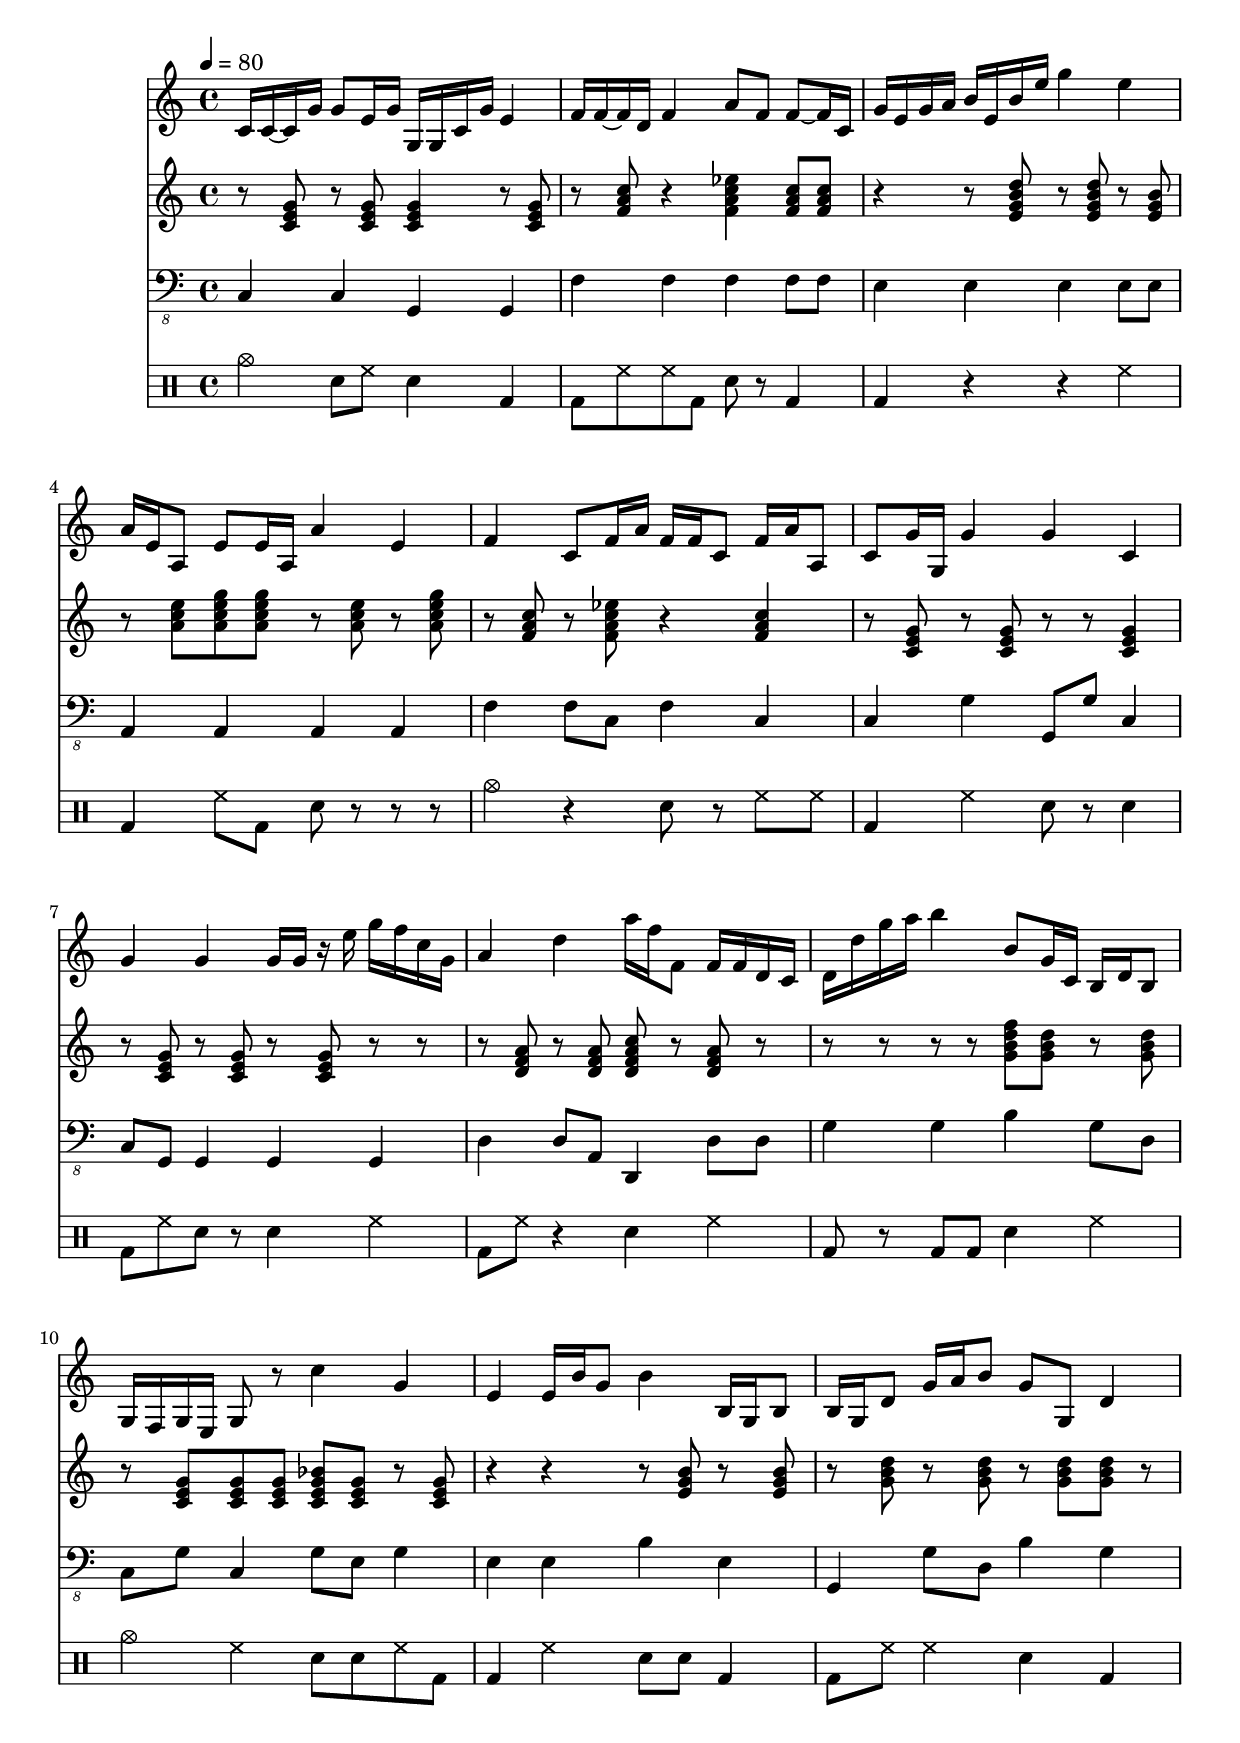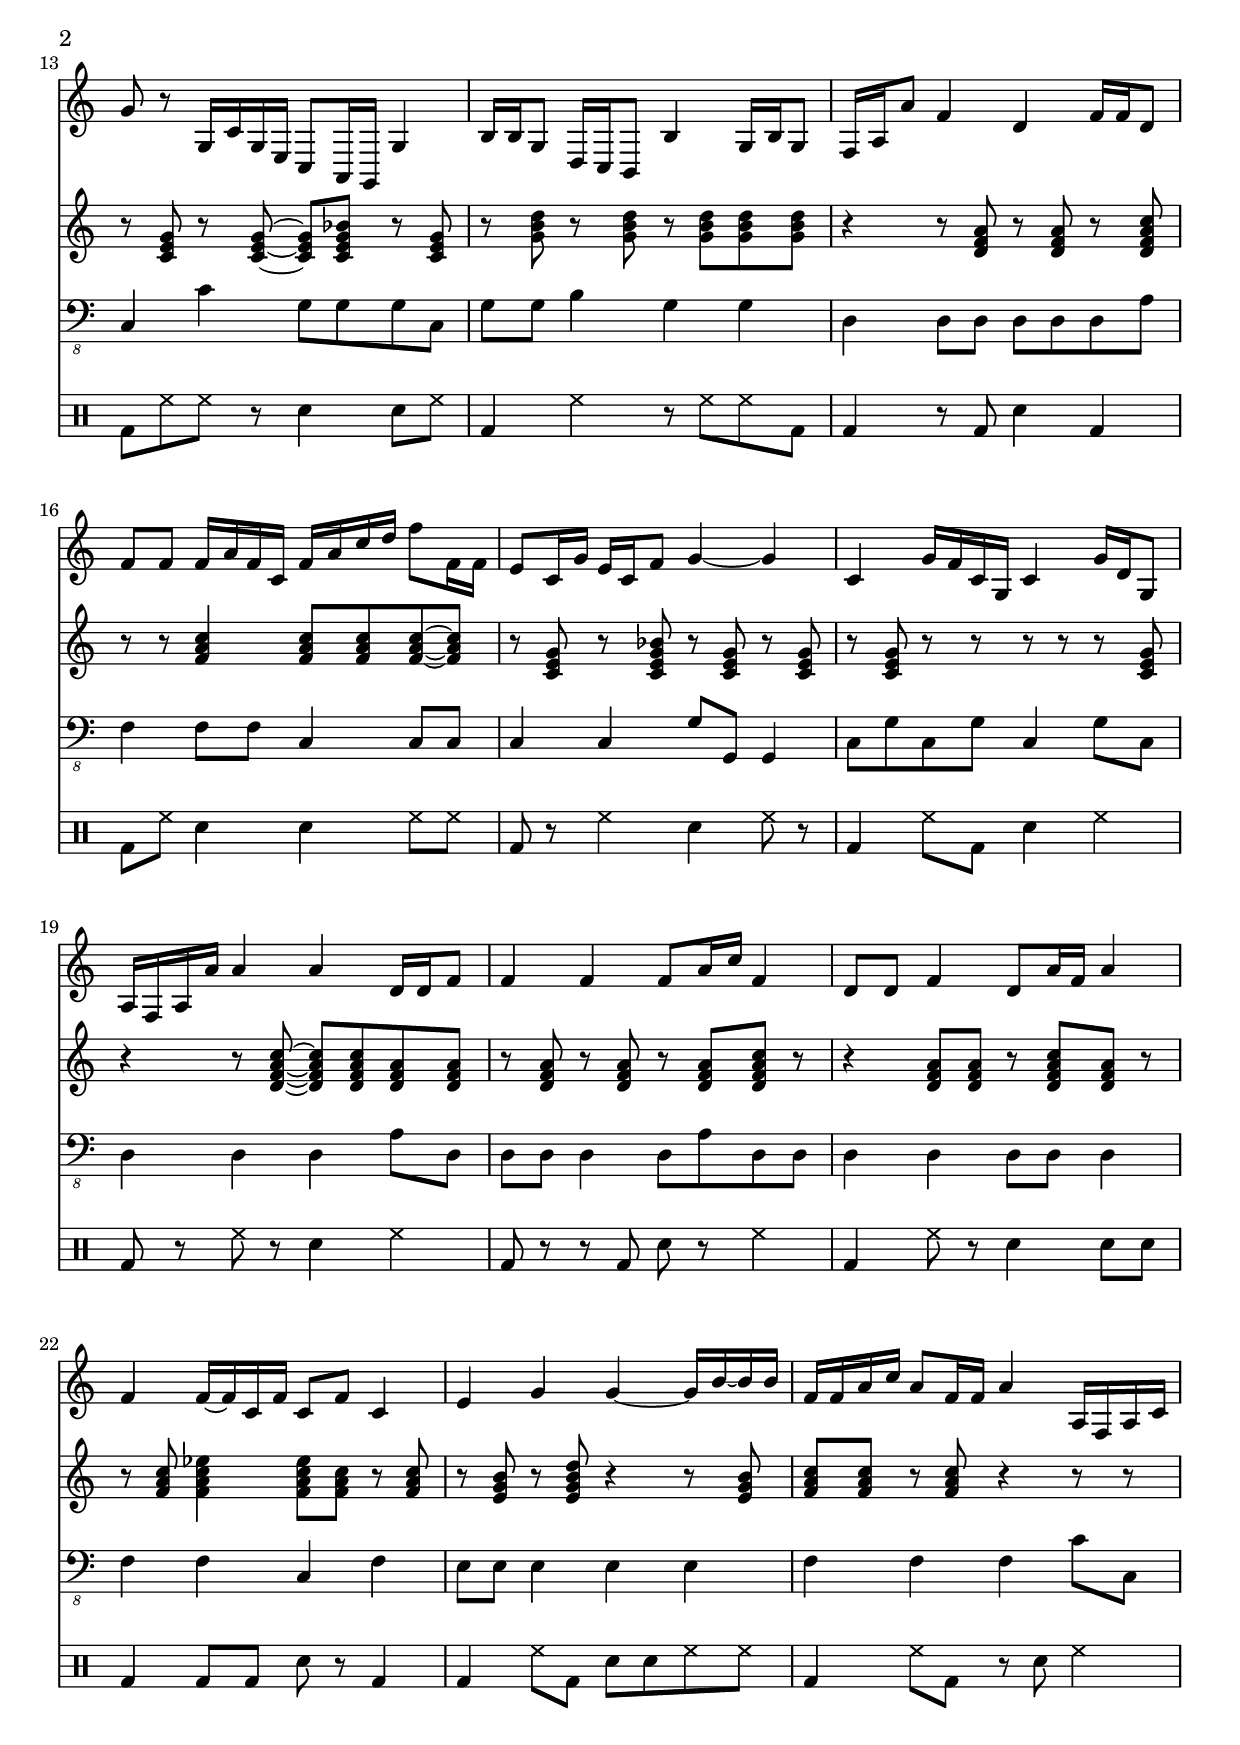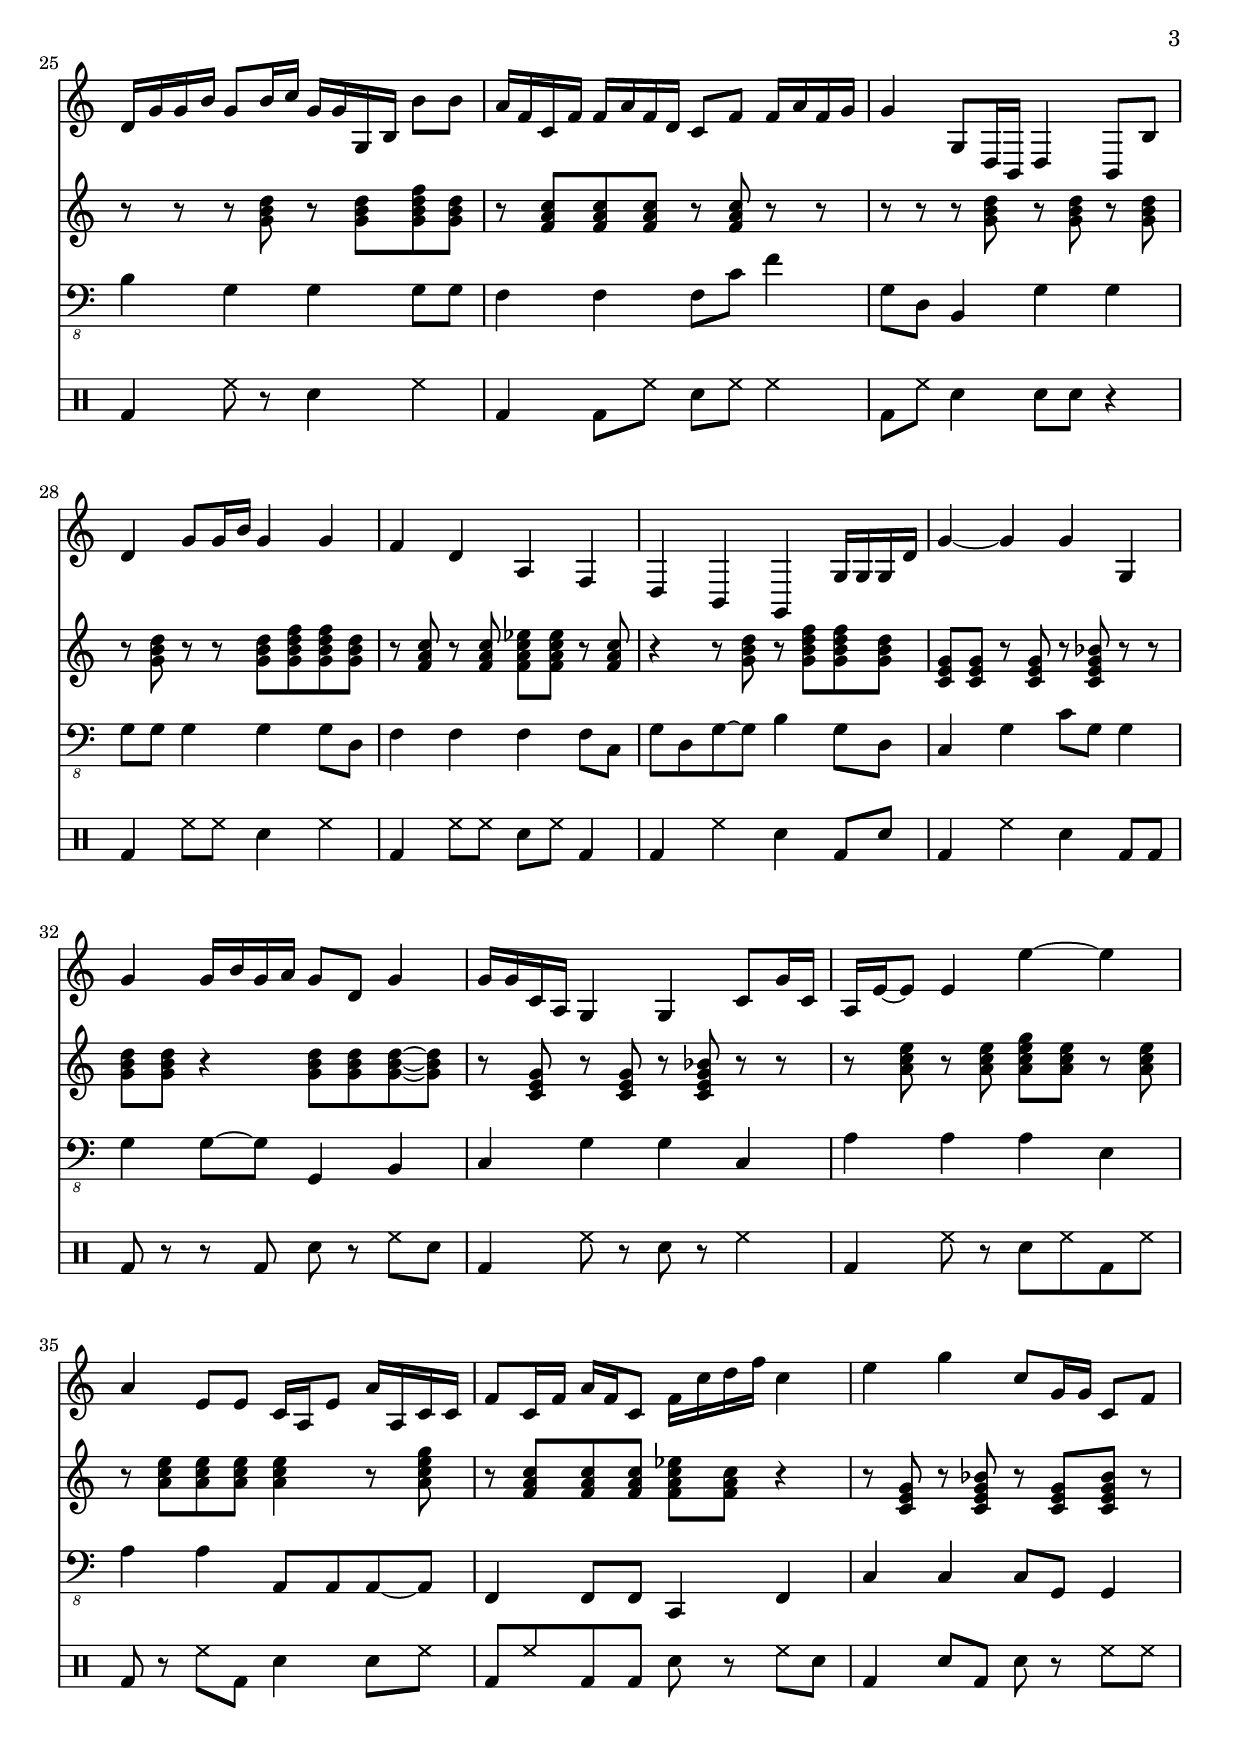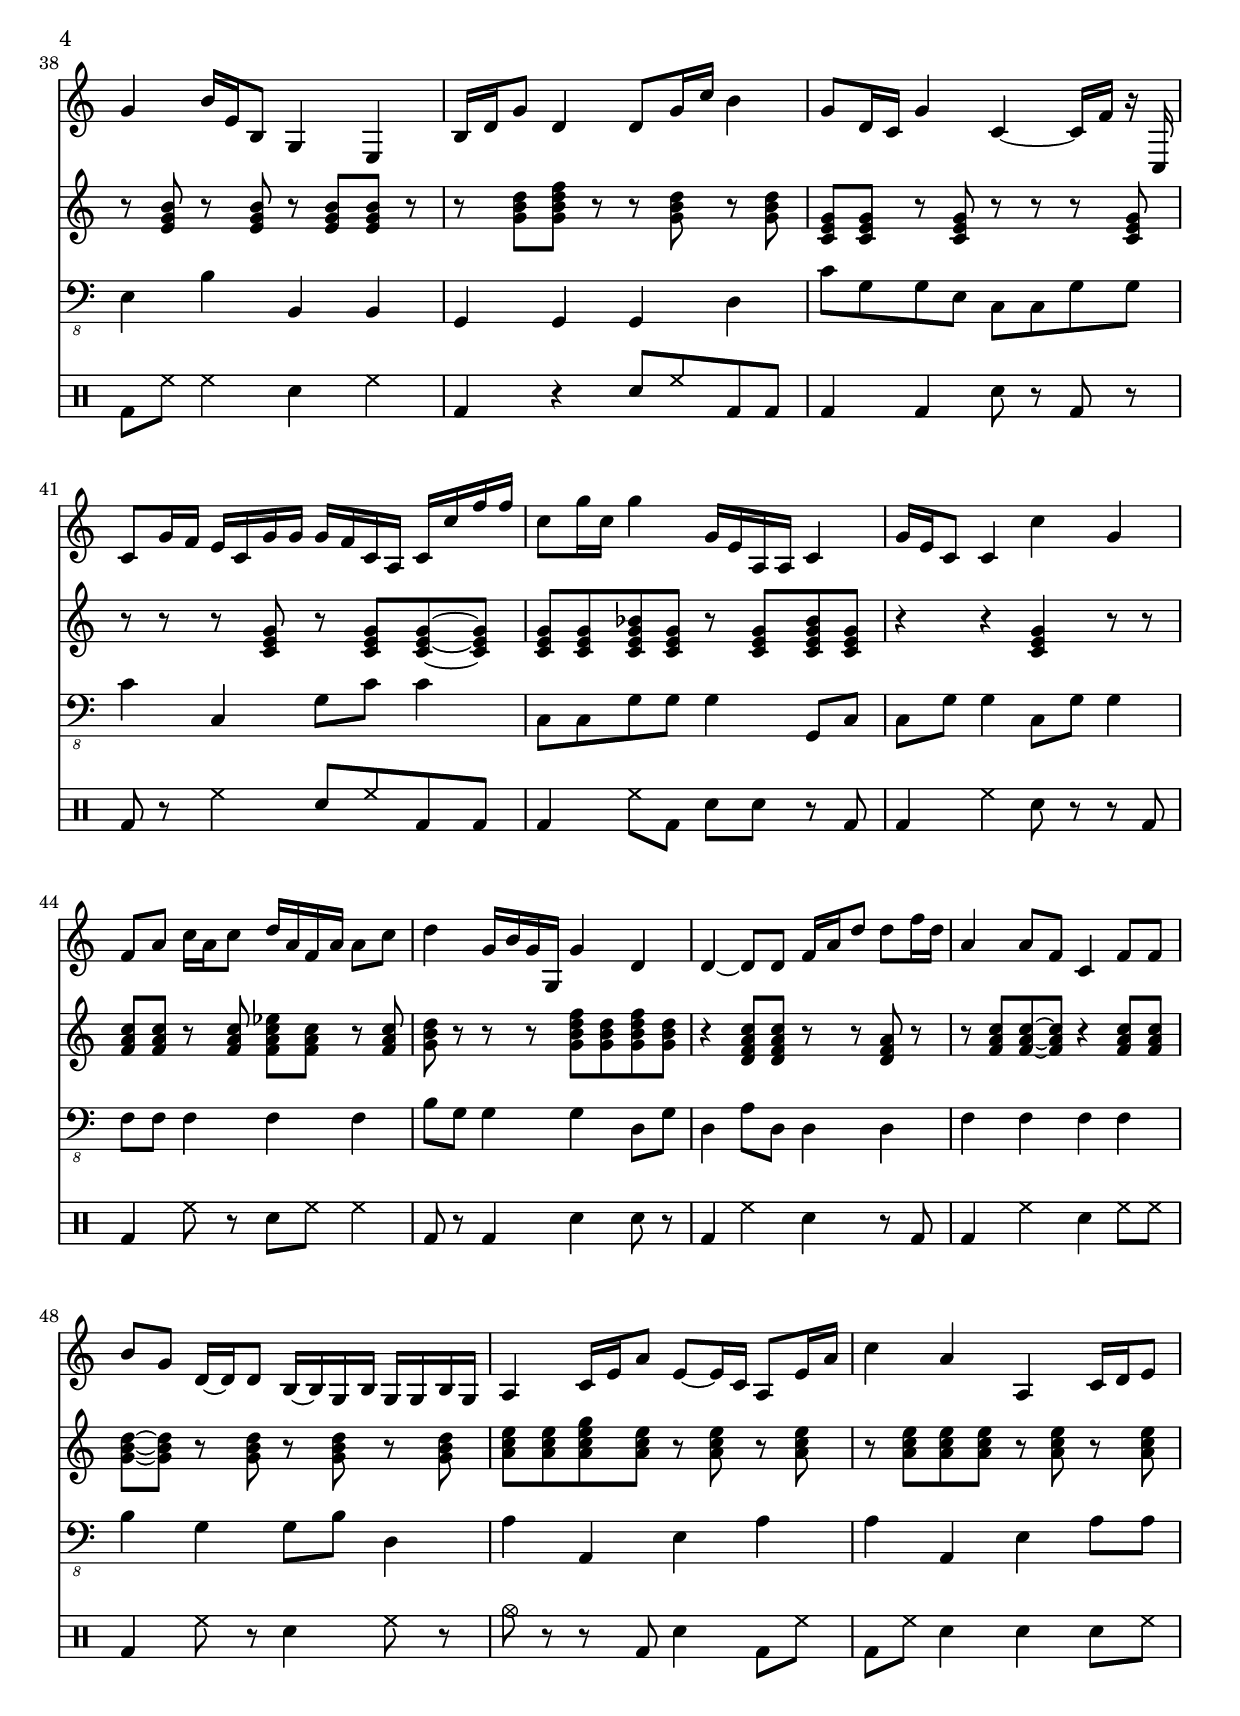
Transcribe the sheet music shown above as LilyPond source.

\version "2.12.1"
Melody = {
  \tempo 4=80
  \clef treble
  \repeat unfold 1 {
\time 4/4
    c'16 c'16 ~ c'16 g'16 g'8 e'16 g'16 g16 g16 c'16 g'16 e'4  |
    f'16 f'16 ~ f'16 d'16 f'4 a'8 f'8 f'8 ~ f'16 c'16  |
    g'16 e'16 g'16 a'16 b'16 e'16 b'16 e''16 g''4 e''4  |
    a'16 e'16 a8 e'8 e'16 a16 a'4 e'4  |
    f'4 c'8 f'16 a'16 f'16 f'16 c'8 f'16 a'16 a8  |
    c'8 g'16 ~ g16 g'4 g'4 c'4  |
    g'4 g'4 g'16 g'16 r16 e''16 g''16 f''16 c''16 g'16  |
    a'4 d''4 a''16 f''16 f'8 f'16 f'16 d'16 c'16  |
    d'16 d''16 g''16 a''16 b''4 b'8 g'16 c'16 b16 d'16 b8  |
    g16 f16 g16 e16 g8 r8 c''4 g'4  |
    e'4 e'16 b'16 g'8 b'4 b16 g16 b8  |
    b16 g16 d'8 g'16 a'16 b'8 g'8 g8 d'4  |
    g'8 r8 g16 c'16 g16 e16 c8 a,16 g,16 g4  |
    b16 b16 g8 d16 c16 b,8 ~ b4 g16 b16 g8  |
    f16 a16 a'8 f'4 d'4 f'16 f'16 d'8  |
    f'8 f'8 f'16 a'16 f'16 c'16 f'16 a'16 c''16 d''16 f''8 f'16 f'16  |
    e'8 c'16 g'16 e'16 c'16 f'8 g'4 ~ g'4  |
    c'4 g'16 f'16 c'16 g16 c'4 g'16 d'16 g8  |
    a16 f16 a16 a'16 a'4 a'4 d'16 d'16 f'8  |
    f'4 f'4 f'8 a'16 c''16 f'4  |
    d'8 d'8 f'4 d'8 a'16 f'16 a'4  |
    f'4 f'16 ~ f'16 c'16 f'16 c'8 f'8 c'4  |
    e'4 g'4 g'4 ~ g'16 b'16 ~ b'16 b'16  |
    f'16 f'16 a'16 c''16 a'8 f'16 f'16 a'4 a16 f16 a16 c'16  |
    d'16 g'16 g'16 b'16 g'8 b'16 c''16 g'16 g'16 ~ g16 b16 b'8 b'8  |
    a'16 f'16 c'16 f'16 f'16 a'16 f'16 d'16 c'8 f'8 f'16 a'16 f'16 g'16  |
    g'4 g8 d16 b,16 d4 b,8 b8  |
    d'4 g'8 g'16 b'16 g'4 g'4  |
    f'4 d'4 a4 f4  |
    d4 b,4 g,4 g16 g16 g16 d'16  |
    g'4 ~ g'4 g'4 g4  |
    g'4 g'16 b'16 g'16 a'16 g'8 d'8 g'4  |
    g'16 g'16 c'16 a16 g4 g4 c'8 g'16 c'16  |
    a16 e'16 ~ e'8 e'4 e''4 ~ e''4  |
    a'4 e'8 e'8 c'16 a16 e'8 a'16 a16 c'16 c'16  |
    f'8 c'16 f'16 a'16 f'16 c'8 f'16 c''16 d''16 f''16 c''4  |
    e''4 g''4 c''8 g'16 g'16 c'8 f'8  |
    g'4 b'16 e'16 b8 g4 e4  |
    b16 d'16 g'8 d'4 d'8 g'16 c''16 b'4  |
    g'8 d'16 c'16 g'4 c'4 ~ c'16 f'16 r16 c16  |
    c'8 g'16 f'16 e'16 c'16 g'16 g'16 g'16 f'16 c'16 a16 c'16 c''16 f''16 f''16  |
    c''8 g''16 c''16 g''4 g'16 e'16 a16 a16 c'4  |
    g'16 e'16 c'8 c'4 c''4 g'4  |
    f'8 a'8 c''16 a'16 c''8 d''16 a'16 f'16 a'16 a'8 c''8  |
    d''4 g'16 b'16 g'16 g16 g'4 d'4  |
    d'4 ~ d'8 d'8 f'16 a'16 d''8 d''8 f''16 d''16  |
    a'4 a'8 f'8 c'4 f'8 f'8  |
    b'8 g'8 d'16 ~ d'16 d'8 b16 ~ b16 g16 b16 g16 g16 b16 g16  |
    a4 c'16 e'16 a'8 e'8 ~ e'16 c'16 a8 e'16 a'16  |
    c''4 a'4 a4 c'16 d'16 e'8  |
  }
}
Chords = \chordmode {
  \clef treble
  \repeat unfold 1 {
\time 4/4
    r8 c8 r8 c8 c4 r8 c8  |
    r8 f8 r4 f4:7 f8 f8  |
    r4 r8 e8:m7 r8 e8:m7 r8 e8:m  |
    r8 a8:m a8:m7 a8:m7 r8 a8:m r8 a8:m7  |
    r8 f8 r8 f8:7 r4 f4  |
    r8 c8 r8 c8 r8 r8 c4  |
    r8 c8 r8 c8 r8 c8 r8 r8  |
    r8 d8:m r8 d8:m d8:m7 r8 d8:m r8  |
    r8 r8 r8 r8 g8:7 g8 r8 g8  |
    r8 c8 c8 c8 c8:7 c8 r8 c8  |
    r4 r4 r8 e8:m r8 e8:m  |
    r8 g8 r8 g8 r8 g8 g8 r8  |
    r8 c8 r8 c8 ~ c8 c8:7 r8 c8  |
    r8 g8 r8 g8 r8 g8 g8 g8  |
    r4 r8 d8:m r8 d8:m r8 d8:m7  |
    r8 r8 f4 f8 f8 f8 ~ f8  |
    r8 c8 r8 c8:7 r8 c8 r8 c8  |
    r8 c8 r8 ~ r8 r8 r8 r8 c8  |
    r4 r8 d8:m7 ~ d8:m7 d8:m7 d8:m d8:m  |
    r8 d8:m r8 d8:m r8 d8:m d8:m7 r8  |
    r4 d8:m d8:m r8 d8:m7 d8:m r8  |
    r8 f8 f4:7 f8:7 f8 r8 f8  |
    r8 e8:m r8 e8:m7 r4 r8 e8:m  |
    f8 f8 r8 f8 r4 r8 ~ r8  |
    r8 r8 r8 g8 r8 g8 g8:7 g8  |
    r8 f8 f8 f8 r8 f8 r8 ~ r8  |
    r8 r8 r8 g8 r8 g8 r8 g8  |
    r8 g8 r8 r8 g8 g8:7 g8:7 g8  |
    r8 f8 r8 f8 f8:7 f8:7 r8 f8  |
    r4 r8 g8 r8 g8:7 g8:7 g8  |
    c8 c8 r8 c8 r8 c8:7 r8 r8  |
    g8 g8 r4 g8 g8 g8 ~ g8  |
    r8 c8 r8 c8 r8 c8:7 r8 r8  |
    r8 a8:m r8 a8:m a8:m7 a8:m r8 a8:m  |
    r8 a8:m a8:m a8:m a4:m r8 a8:m7  |
    r8 f8 f8 f8 f8:7 f8 r4  |
    r8 c8 r8 c8:7 r8 c8 c8:7 r8  |
    r8 e8:m r8 e8:m r8 e8:m e8:m r8  |
    r8 g8 g8:7 r8 r8 g8 r8 g8  |
    c8 c8 r8 c8 r8 ~ r8 r8 c8  |
    r8 r8 ~ r8 c8 r8 c8 c8 ~ c8  |
    c8 c8 c8:7 c8 r8 c8 c8:7 c8  |
    r4 r4 c4 r8 r8  |
    f8 f8 r8 f8 f8:7 f8 r8 f8  |
    g8 r8 r8 r8 g8:7 g8 g8:7 g8  |
    r4 d8:m7 d8:m7 r8 ~ r8 d8:m r8  |
    r8 f8 f8 ~ f8 r4 f8 f8  |
    g8 ~ g8 r8 g8 r8 g8 r8 g8  |
    a8:m a8:m a8:m7 a8:m r8 a8:m r8 a8:m  |
    r8 a8:m a8:m a8:m r8 a8:m r8 a8:m  |
  }
}
Bass = {
  \clef "bass_8"
  \repeat unfold 1 {
\time 4/4
    c,4 c,4 g,,4 g,,4  |
    f,4 f,4 f,4 f,8 f,8  |
    e,4 e,4 e,4 e,8 e,8  |
    a,,4 a,,4 a,,4 a,,4  |
    f,4 f,8 c,8 f,4 c,4  |
    c,4 g,4 g,,8 g,8 c,4  |
    c,8 g,,8 g,,4 g,,4 g,,4  |
    d,4 d,8 a,,8 d,,4 d,8 d,8  |
    g,4 g,4 b,4 g,8 d,8  |
    c,8 g,8 c,4 g,8 e,8 g,4  |
    e,4 e,4 b,4 e,4  |
    g,,4 g,8 d,8 b,4 g,4  |
    c,4 c4 g,8 g,8 g,8 c,8  |
    g,8 g,8 b,4 g,4 g,4  |
    d,4 d,8 d,8 d,8 d,8 d,8 a,8  |
    f,4 f,8 f,8 c,4 c,8 c,8  |
    c,4 c,4 g,8 g,,8 g,,4  |
    c,8 g,8 c,8 g,8 c,4 g,8 c,8  |
    d,4 d,4 d,4 a,8 d,8  |
    d,8 d,8 d,4 d,8 a,8 d,8 d,8  |
    d,4 d,4 d,8 d,8 d,4  |
    f,4 f,4 c,4 f,4  |
    e,8 e,8 e,4 e,4 e,4  |
    f,4 f,4 f,4 c8 c,8  |
    b,4 g,4 g,4 g,8 g,8  |
    f,4 f,4 f,8 c8 f4  |
    g,8 d,8 b,,4 g,4 g,4  |
    g,8 g,8 g,4 g,4 g,8 d,8  |
    f,4 f,4 f,4 f,8 c,8  |
    g,8 d,8 g,8 ~ g,8 b,4 g,8 d,8  |
    c,4 g,4 c8 g,8 g,4  |
    g,4 g,8 ~ g,8 g,,4 b,,4  |
    c,4 g,4 g,4 c,4  |
    a,4 a,4 a,4 e,4  |
    a,4 a,4 a,,8 a,,8 a,,8 ~ a,,8  |
    f,,4 f,,8 f,,8 c,,4 f,,4  |
    c,4 c,4 c,8 g,,8 g,,4  |
    e,4 b,4 b,,4 b,,4  |
    g,,4 g,,4 g,,4 d,4  |
    c8 g,8 g,8 e,8 c,8 c,8 g,8 g,8  |
    c4 c,4 g,8 c8 c4  |
    c,8 c,8 g,8 g,8 g,4 g,,8 c,8  |
    c,8 g,8 g,4 c,8 g,8 g,4  |
    f,8 f,8 f,4 f,4 f,4  |
    b,8 g,8 g,4 g,4 d,8 g,8  |
    d,4 a,8 d,8 d,4 d,4  |
    f,4 f,4 f,4 f,4  |
    b,4 g,4 g,8 b,8 d,4  |
    a,4 a,,4 e,4 a,4  |
    a,4 a,,4 e,4 a,8 a,8  |
  }
}
Drums = \drummode {
  \repeat unfold 1 {
\time 4/4
    cymc4 sn8 hh8 sn4 bd4  |
    bd8 hh8 hh8 bd8 sn8 r8 bd4  |
    bd4 r4 r4 hh4  |
    bd4 hh8 bd8 sn8 r8 r8 r8  |
    cymc4 r4 sn8 r8 hh8 hh8  |
    bd4 hh4 sn8 r8 sn4  |
    bd8 hh8 sn8 r8 sn4 hh4  |
    bd8 hh8 r4 sn4 hh4  |
    bd8 r8 bd8 bd8 sn4 hh4  |
    cymc4 hh4 sn8 sn8 hh8 bd8  |
    bd4 hh4 sn8 sn8 bd4  |
    bd8 hh8 hh4 sn4 bd4  |
    bd8 hh8 hh8 r8 sn4 sn8 hh8  |
    bd4 hh4 r8 hh8 hh8 bd8  |
    bd4 r8 bd8 sn4 bd4  |
    bd8 hh8 sn4 sn4 hh8 hh8  |
    bd8 r8 hh4 sn4 hh8 r8  |
    bd4 hh8 bd8 sn4 hh4  |
    bd8 r8 hh8 r8 sn4 hh4  |
    bd8 r8 r8 bd8 sn8 r8 hh4  |
    bd4 hh8 r8 sn4 sn8 sn8  |
    bd4 bd8 bd8 sn8 r8 bd4  |
    bd4 hh8 bd8 sn8 sn8 hh8 hh8  |
    bd4 hh8 bd8 r8 sn8 hh4  |
    bd4 hh8 r8 sn4 hh4  |
    bd4 bd8 hh8 sn8 hh8 hh4  |
    bd8 hh8 sn4 sn8 sn8 r4  |
    bd4 hh8 hh8 sn4 hh4  |
    bd4 hh8 hh8 sn8 hh8 bd4  |
    bd4 hh4 sn4 bd8 sn8  |
    bd4 hh4 sn4 bd8 bd8  |
    bd8 r8 r8 bd8 sn8 r8 hh8 sn8  |
    bd4 hh8 r8 sn8 r8 hh4  |
    bd4 hh8 r8 sn8 hh8 bd8 hh8  |
    bd8 r8 hh8 bd8 sn4 sn8 hh8  |
    bd8 hh8 bd8 bd8 sn8 r8 hh8 sn8  |
    bd4 sn8 bd8 sn8 r8 hh8 hh8  |
    bd8 hh8 hh4 sn4 hh4  |
    bd4 r4 sn8 hh8 bd8 bd8  |
    bd4 bd4 sn8 r8 bd8 r8  |
    bd8 r8 hh4 sn8 hh8 bd8 bd8  |
    bd4 hh8 bd8 sn8 sn8 r8 bd8  |
    bd4 hh4 sn8 r8 r8 bd8  |
    bd4 hh8 r8 sn8 hh8 hh4  |
    bd8 r8 bd4 sn4 sn8 r8  |
    bd4 hh4 sn4 r8 bd8  |
    bd4 hh4 sn4 hh8 hh8  |
    bd4 hh8 r8 sn4 hh8 r8  |
    cymc8 r8 r8 bd8 sn4 bd8 hh8  |
    bd8 hh8 sn4 sn4 sn8 hh8  |
  }
}
\score{
  <<
    \new Staff \with {midiInstrument = #"soprano sax"} \Melody
    \new Staff \with {midiInstrument = #"acoustic guitar (steel)"} \Chords
    \new Staff \with {midiInstrument = #"baritone sax"} \Bass
    \new DrumStaff \Drums
  >>
  \midi {}
  \layout {}
}
